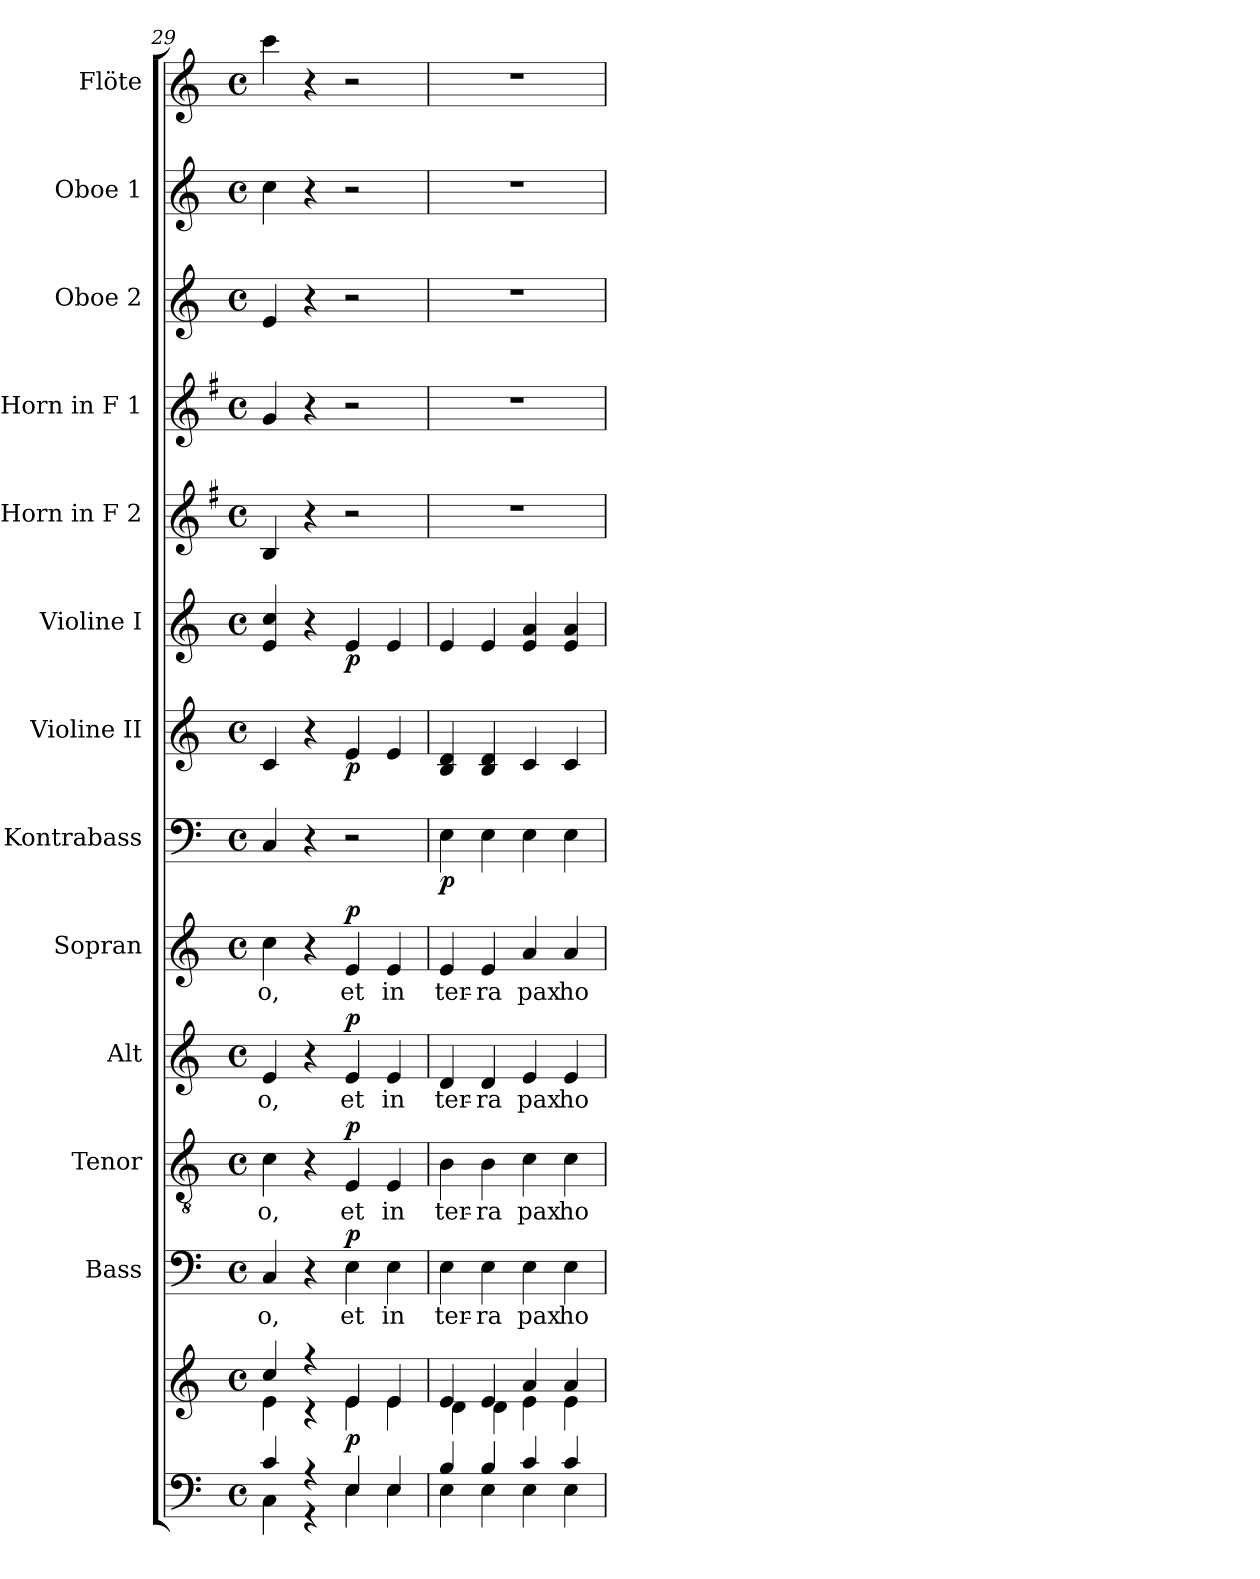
**kern	**kern	**dynam	**kern	**text	**dynam	**kern	**text	**dynam	**kern	**text	**dynam	**kern	**text	**dynam	**kern	**dynam	**kern	**dynam	**kern	**dynam	**kern	**kern	**kern	**kern	**kern
*part13	*part13	*part13	*part12	*part12	*part12	*part11	*part11	*part11	*part10	*part10	*part10	*part9	*part9	*part9	*part8	*part8	*part7	*part7	*part6	*part6	*part5	*part4	*part3	*part2	*part1
*staff14	*staff13	*staff13/14	*staff12	*staff12	*staff12	*staff11	*staff11	*staff11	*staff10	*staff10	*staff10	*staff9	*staff9	*staff9	*staff8	*staff8	*staff7	*staff7	*staff6	*staff6	*staff5	*staff4	*staff3	*staff2	*staff1
*	*	*	*I"Bass	*	*	*I"Tenor	*	*	*I"Alt	*	*	*I"Sopran	*	*	*I"Kontrabass	*	*I"Violine II	*	*I"Violine I	*	*I"Horn in F 2	*I"Horn in F 1	*I"Oboe 2	*I"Oboe 1	*I"Flöte
*	*	*	*I'B.	*	*	*I'T.	*	*	*I'A.	*	*	*I'S.	*	*	*I'Kb.	*	*I'Vl. II	*	*I'Vl. I	*	*	*	*I'Ob. 2	*I'Ob. 1	*I'Fl.
*clefF4	*clefG2	*	*clefF4	*	*	*clefGv2	*	*	*clefG2	*	*	*clefG2	*	*	*clefF4	*	*clefG2	*	*clefG2	*	*clefG2	*clefG2	*clefG2	*clefG2	*clefG2
*	*	*	*	*	*	*	*	*	*	*	*	*	*	*	*ITrd7c12	*	*	*	*	*	*ITrd4c7	*ITrd4c7	*	*	*
*k[]	*k[]	*	*k[]	*	*	*k[]	*	*	*k[]	*	*	*k[]	*	*	*k[]	*	*k[]	*	*k[]	*	*k[]	*k[]	*k[]	*k[]	*k[]
*C:	*C:	*	*C:	*	*	*C:	*	*	*C:	*	*	*C:	*	*	*C:	*	*C:	*	*C:	*	*C:	*C:	*C:	*C:	*C:
*M4/4	*M4/4	*	*M4/4	*	*	*M4/4	*	*	*M4/4	*	*	*M4/4	*	*	*M4/4	*	*M4/4	*	*M4/4	*	*M4/4	*M4/4	*M4/4	*M4/4	*M4/4
*met(c)	*met(c)	*	*met(c)	*	*	*met(c)	*	*	*met(c)	*	*	*met(c)	*	*	*met(c)	*	*met(c)	*	*met(c)	*	*met(c)	*met(c)	*met(c)	*met(c)	*met(c)
=29	=29	=29	=29	=29	=29	=29	=29	=29	=29	=29	=29	=29	=29	=29	=29	=29	=29	=29	=29	=29	=29	=29	=29	=29	=29
*^	*^	*	*	*	*	*	*	*	*	*	*	*	*	*	*	*	*	*	*	*	*	*	*	*	*
!	!	!	!	!	!	!LO:LY:b	!	!	!LO:LY:b	!	!	!LO:LY:b	!	!	!LO:LY:b	!	!	!	!	!	!	!	!	!	!	!	!
4c/	4C\	4cc/	4e\	.	4C/	-o,	.	4c\	-o,	.	4e/	-o,	.	4cc\	-o,	.	4CC/	.	4c/	.	4e/ 4cc/	.	4E/	4c/	4e/	4cc\	4ccc\
4r	4r	4r	4r	.	4r	.	.	4r	.	.	4r	.	.	4r	.	.	4r	.	4r	.	4r	.	4r	4r	4r	4r	4r
!	!	!	!	!LO:DY:b	!	!LO:LY:b	!LO:DY:a	!	!LO:LY:b	!LO:DY:a	!	!LO:LY:b	!LO:DY:a	!	!LO:LY:b	!LO:DY:a	!	!	!	!LO:DY:b	!	!LO:DY:b	!	!	!	!	!
4E/	4E\	4e/	4e\	p	4E\	et	p	4E/	et	p	4e/	et	p	4e/	et	p	2r	.	4e/	p	4e/	p	2r	2r	2r	2r	2r
!	!	!	!	!	!	!LO:LY:b	!	!	!LO:LY:b	!	!	!LO:LY:b	!	!	!LO:LY:b	!	!	!	!	!	!	!	!	!	!	!	!
4E/	4E\	4e/	4e\	.	4E\	in	.	4E/	in	.	4e/	in	.	4e/	in	.	.	.	4e/	.	4e/	.	.	.	.	.	.
=30	=30	=30	=30	=30	=30	=30	=30	=30	=30	=30	=30	=30	=30	=30	=30	=30	=30	=30	=30	=30	=30	=30	=30	=30	=30	=30	=30
!	!	!	!	!	!	!LO:LY:b	!	!	!LO:LY:b	!	!	!LO:LY:b	!	!	!LO:LY:b	!	!	!LO:DY:b	!	!	!	!	!	!	!	!	!
4B/	4E\	4e/	4d\	.	4E\	ter-	.	4B\	ter-	.	4d/	ter-	.	4e/	ter-	.	4EE\	p	4B/ 4d/	.	4e/	.	1r	1r	1r	1r	1r
!	!	!	!	!	!	!LO:LY:b	!	!	!LO:LY:b	!	!	!LO:LY:b	!	!	!LO:LY:b	!	!	!	!	!	!	!	!	!	!	!	!
4B/	4E\	4e/	4d\	.	4E\	-ra	.	4B\	-ra	.	4d/	-ra	.	4e/	-ra	.	4EE\	.	4B/ 4d/	.	4e/	.	.	.	.	.	.
!	!	!	!	!	!	!LO:LY:b	!	!	!LO:LY:b	!	!	!LO:LY:b	!	!	!LO:LY:b	!	!	!	!	!	!	!	!	!	!	!	!
4c/	4E\	4a/	4e\	.	4E\	pax	.	4c\	pax	.	4e/	pax	.	4a/	pax	.	4EE\	.	4c/	.	4e/ 4a/	.	.	.	.	.	.
!	!	!	!	!	!	!LO:LY:b	!	!	!LO:LY:b	!	!	!LO:LY:b	!	!	!LO:LY:b	!	!	!	!	!	!	!	!	!	!	!	!
4c/	4E\	4a/	4e\	.	4E\	ho-	.	4c\	ho-	.	4e/	ho-	.	4a/	ho-	.	4EE\	.	4c/	.	4e/ 4a/	.	.	.	.	.	.
*v	*v	*	*	*	*	*	*	*	*	*	*	*	*	*	*	*	*	*	*	*	*	*	*	*	*	*	*
*	*v	*v	*	*	*	*	*	*	*	*	*	*	*	*	*	*	*	*	*	*	*	*	*	*	*	*
=	=	=	=	=	=	=	=	=	=	=	=	=	=	=	=	=	=	=	=	=	=	=	=	=	=
*-	*-	*-	*-	*-	*-	*-	*-	*-	*-	*-	*-	*-	*-	*-	*-	*-	*-	*-	*-	*-	*-	*-	*-	*-	*-
